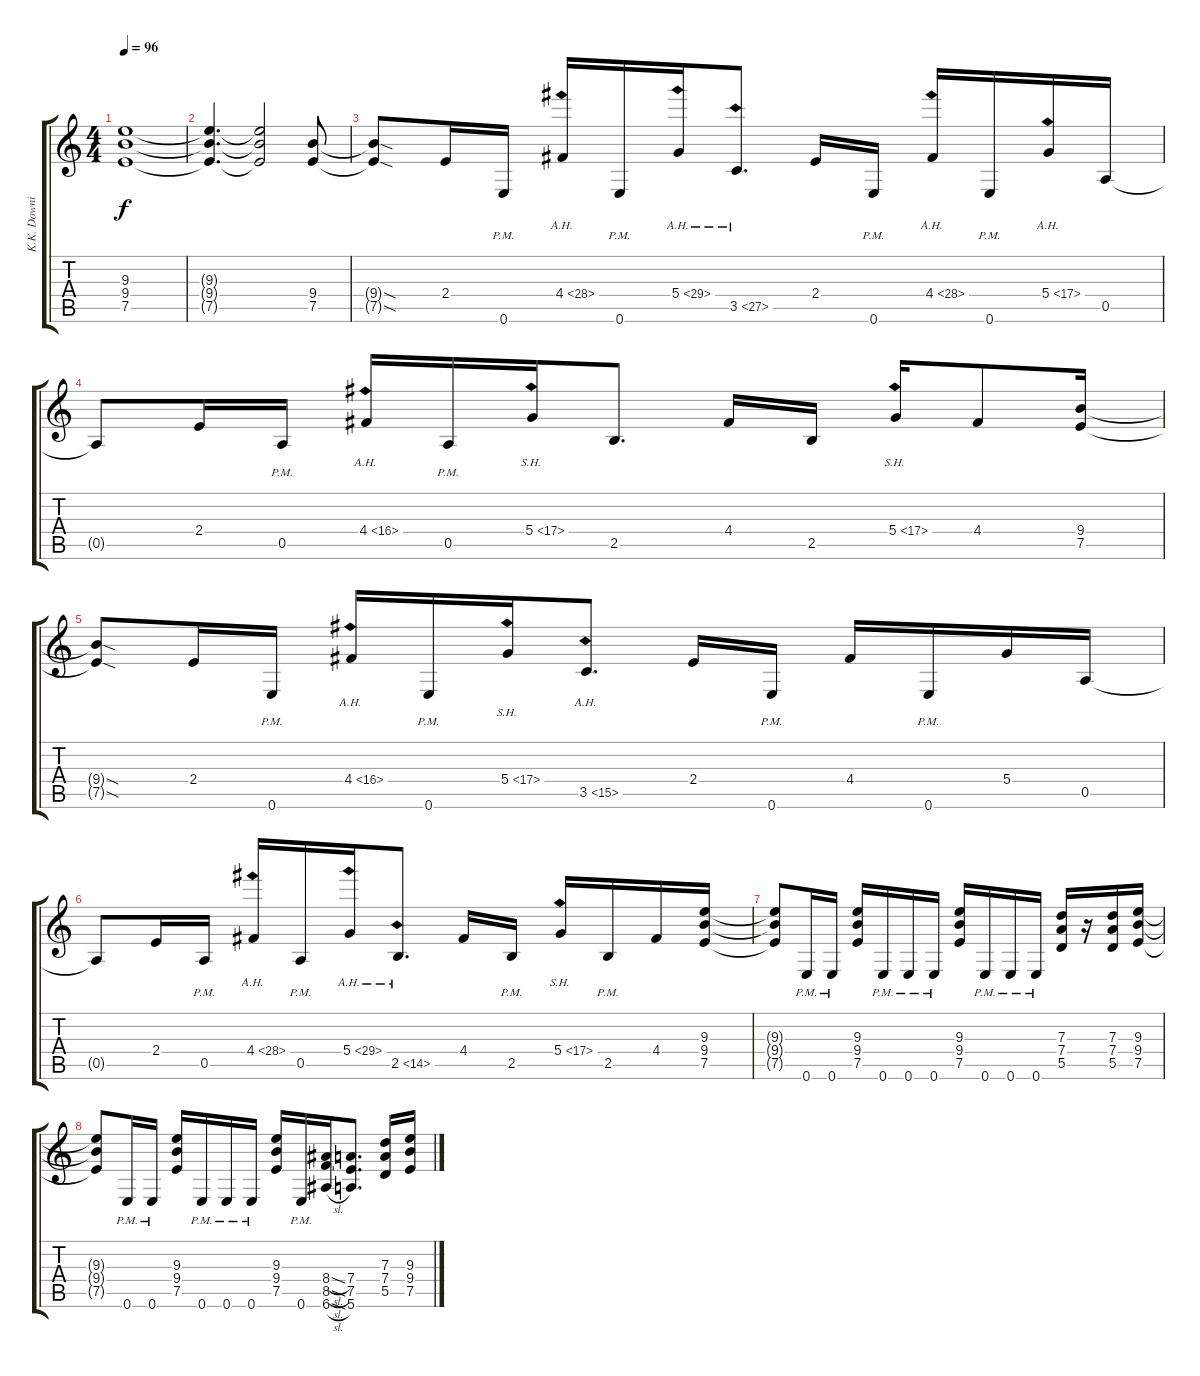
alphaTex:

\track ("K.K. Downing" "K.K. Downi") {instrument distortionguitar}
\staff {score tabs}
\tuning (E4 B3 G3 D3 A2 E2) {hide}
\ts (4 4)
\tempo 96
\clef g2
\ks c
(9.3 9.4 7.5).1{dy f} |
(9.3{t} 9.4{t} 7.5{t}).4{d} (9.3{t} 9.4{t} 7.5{t}).2 (9.4 7.5).8 |
(9.4{sod t} 7.5{sod t}).8 2.4.16 0.6{pm}.16 4.4{ah 24}.16 0.6{pm}.16 5.4{ah 24}.16 3.5{ah 24}.8{d} 2.4.16 0.6{pm}.16 4.4{ah 24}.16 0.6{pm}.16 5.4{ah 12}.16 0.5.16 |
0.5{t}.8 2.4.16 0.5{pm}.16 4.4{ah 12}.16 0.5{pm}.16 5.4{sh 12}.16 2.5.8{d} 4.4.16 2.5.16 5.4{sh 12}.16 4.4.8 (9.4 7.5).16 |
(9.4{sod t} 7.5{sod t}).8 2.4.16 0.6{pm}.16 4.4{ah 12}.16 0.6{pm}.16 5.4{sh 12}.16 3.5{ah 12}.8{d} 2.4.16 0.6{pm}.16 4.4.16 0.6{pm}.16 5.4.16 0.5.16 |
0.5{t}.8 2.4.16 0.5{pm}.16 4.4{ah 24}.16 0.5{pm}.16 5.4{ah 24}.16 2.5{ah 12}.8{d} 4.4.16 2.5{pm}.16 5.4{sh 12}.16 2.5{pm}.16 4.4.16 (9.3 9.4 7.5).16 |
(9.3{t} 9.4{t} 7.5{t}).8 0.6{pm}.16 0.6{pm}.16 (9.3 9.4 7.5).16 0.6{pm}.16 0.6{pm}.16 0.6{pm}.16 (9.3 9.4 7.5).16 0.6{pm}.16 0.6{pm}.16 0.6{pm}.16 (7.3 7.4 5.5).16 r.16 (7.3 7.4 5.5).16 (9.3 9.4 7.5).16 |
(9.3{t} 9.4{t} 7.5{t}).8 0.6{pm}.16 0.6{pm}.16 (9.3 9.4 7.5).16 0.6{pm}.16 0.6{pm}.16 0.6{pm}.16 (9.3 9.4 7.5).16 0.6{pm}.16 (8.4{sl} 8.5{sl} 6.6{sl}).16 (7.4 7.5 5.6).8{d} (7.3 7.4 5.5).16 (9.3 9.4 7.5).16
